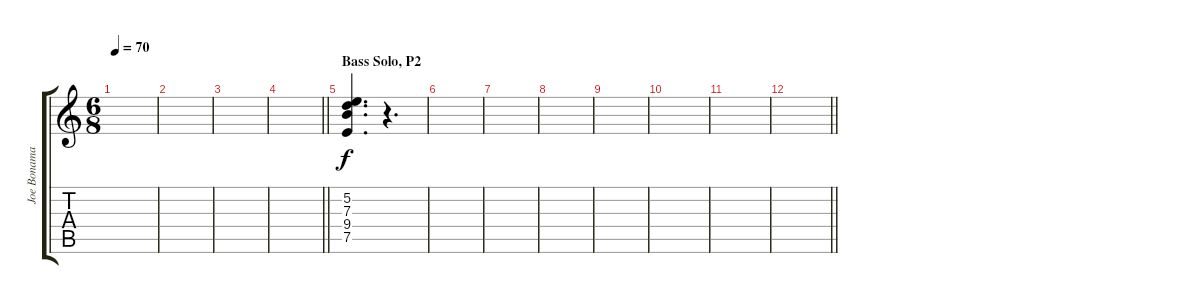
\track ("Joe Bonamassa Guitar" "Joe Bonama") {instrument electricguitarjazz}
\staff {score tabs}
\tuning (E4 B3 G3 D3 A2 E2) {hide}
\ts (6 8)
\tempo 70
\clef g2
\ks c
|
|
|
\barLineRight lightlight
|
\section ("" "Bass Solo, P2")
(5.2 7.3 9.4 7.5).4{d dy f volume 12 instrument electricguitarjazz} r.4{d} |
|
|
|
|
|
|
\barLineRight lightlight
